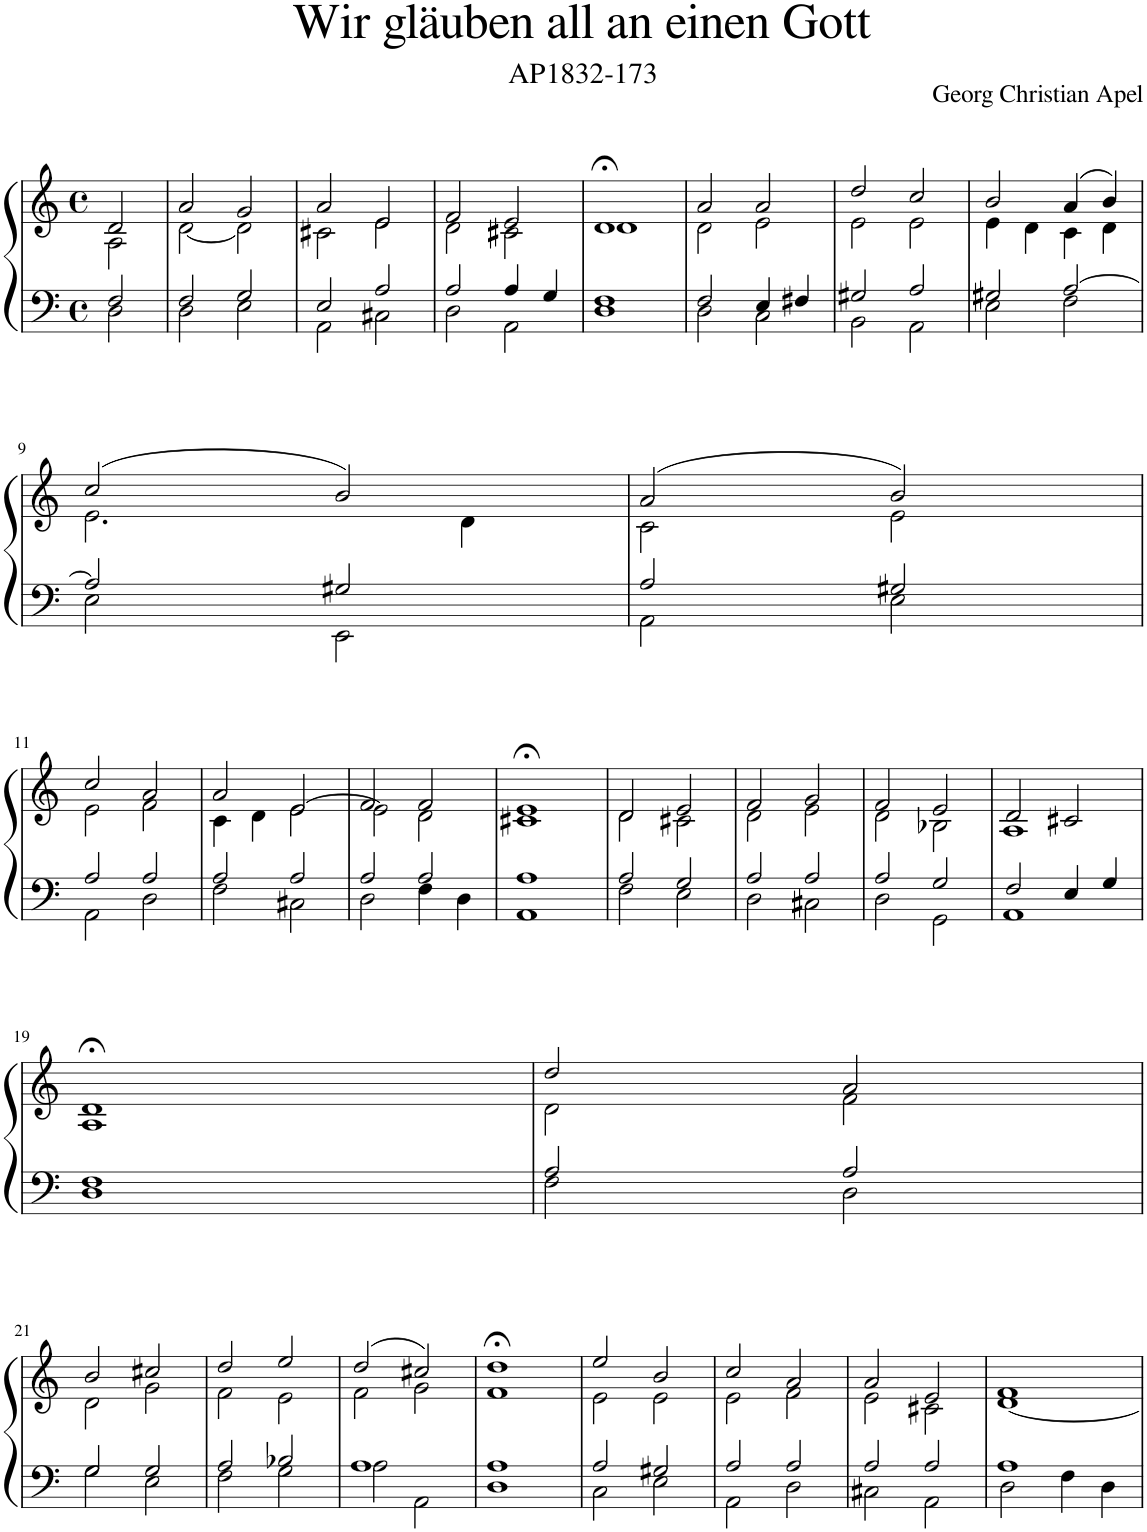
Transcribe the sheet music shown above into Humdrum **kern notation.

**kern	**kern
*part1	*part1
*staff2	*staff1
*I"Piano	*
*I'Pno.	*
*clefF4	*clefG2
*k[]	*k[]
*M4/4	*M4/4
*met(c)	*met(c)
=1	=1
*^	*^
2F/	2D\	2d/	2A\
=2	=2	=2	=2
2F/	2D\	2a/	[2d\
2G/	2E\	2g/	2d\]
=3	=3	=3	=3
2E/	2AA\	2a/	2c#X\
2A/	2C#X\	2e/	2e\
=4	=4	=4	=4
2A/	2D\	2f/	2d\
4A/	2AA\	2e/	2c#X\
4G/	.	.	.
=5	=5	=5	=5
1F	1D	1d;<	1d
=6	=6	=6	=6
2F/	2D\	2a/	2d\
4E/	2C\	2a/	2e\
4F#X/	.	.	.
=7	=7	=7	=7
2G#X/	2BB\	2dd/	2e\
2A/	2AA\	2cc/	2e\
=8	=8	=8	=8
2G#X/	2E\	2b/	4e\
.	.	.	4d\
[2A/	2F\	(4a/	4c\
.	.	4b/)	4d\
!!LO:LB:g=z	!!
=9	=9	=9	=9
2A/]	2E\	(2cc/	2.e\
2G#X/	2EE\	2b/)	.
.	.	.	4d\
=10	=10	=10	=10
2A/	2AA\	(2a/	2c\
2G#X/	2E\	2b/)	2e\
!!LO:LB:g=z	!!
=11	=11	=11	=11
2A/	2AA\	2cc/	2e\
2A/	2D\	2a/	2f\
=12	=12	=12	=12
2A/	2F\	2a/	4c\
.	.	.	4d\
2A/	2C#X\	[2e/	2e\
=13	=13	=13	=13
2A/	2D\	2f/	2e\]
2A/	4F\	2f/	2d\
.	4D\	.	.
=14	=14	=14	=14
1A	1AA	1e;<	1c#X
=15	=15	=15	=15
2A/	2F\	2d/	2d\
2G/	2E\	2e/	2c#X\
=16	=16	=16	=16
2A/	2D\	2f/	2d\
2A/	2C#X\	2g/	2e\
=17	=17	=17	=17
2A/	2D\	2f/	2d\
2G/	2GG\	2e/	2B-X\
=18	=18	=18	=18
2F/	1AA	2d/	1A
4E/	.	2c#X/	.
4G/	.	.	.
!!LO:LB:g=z	!!
=19	=19	=19	=19
1F	1D	1d;<	1A
=20	=20	=20	=20
2A/	2F\	2dd/	2d\
2A/	2D\	2a/	2f\
!!LO:LB:g=z	!!
=21	=21	=21	=21
2G/	2G\	2b/	2d\
2G/	2E\	2cc#X/	2g\
=22	=22	=22	=22
2A/	2F\	2dd/	2f\
2B-X/	2G\	2ee/	2e\
=23	=23	=23	=23
1A	2A\	(2dd/	2f\
.	2AA\	2cc#X/)	2g\
=24	=24	=24	=24
1A	1D	1dd;<	1f
=25	=25	=25	=25
2A/	2C\	2ee/	2e\
2G#X/	2E\	2b/	2e\
=26	=26	=26	=26
2A/	2AA\	2cc/	2e\
2A/	2D\	2a/	2f\
=27	=27	=27	=27
2A/	2C#X\	2a/	2e\
2A/	2AA\	2e/	2c#X\
=28	=28	=28	=28
1A	2D\	1f	[1d
.	4F\	.	.
.	4D\	.	.
*v	*v	*	*
*	*v	*v
=	=
*-	*-
